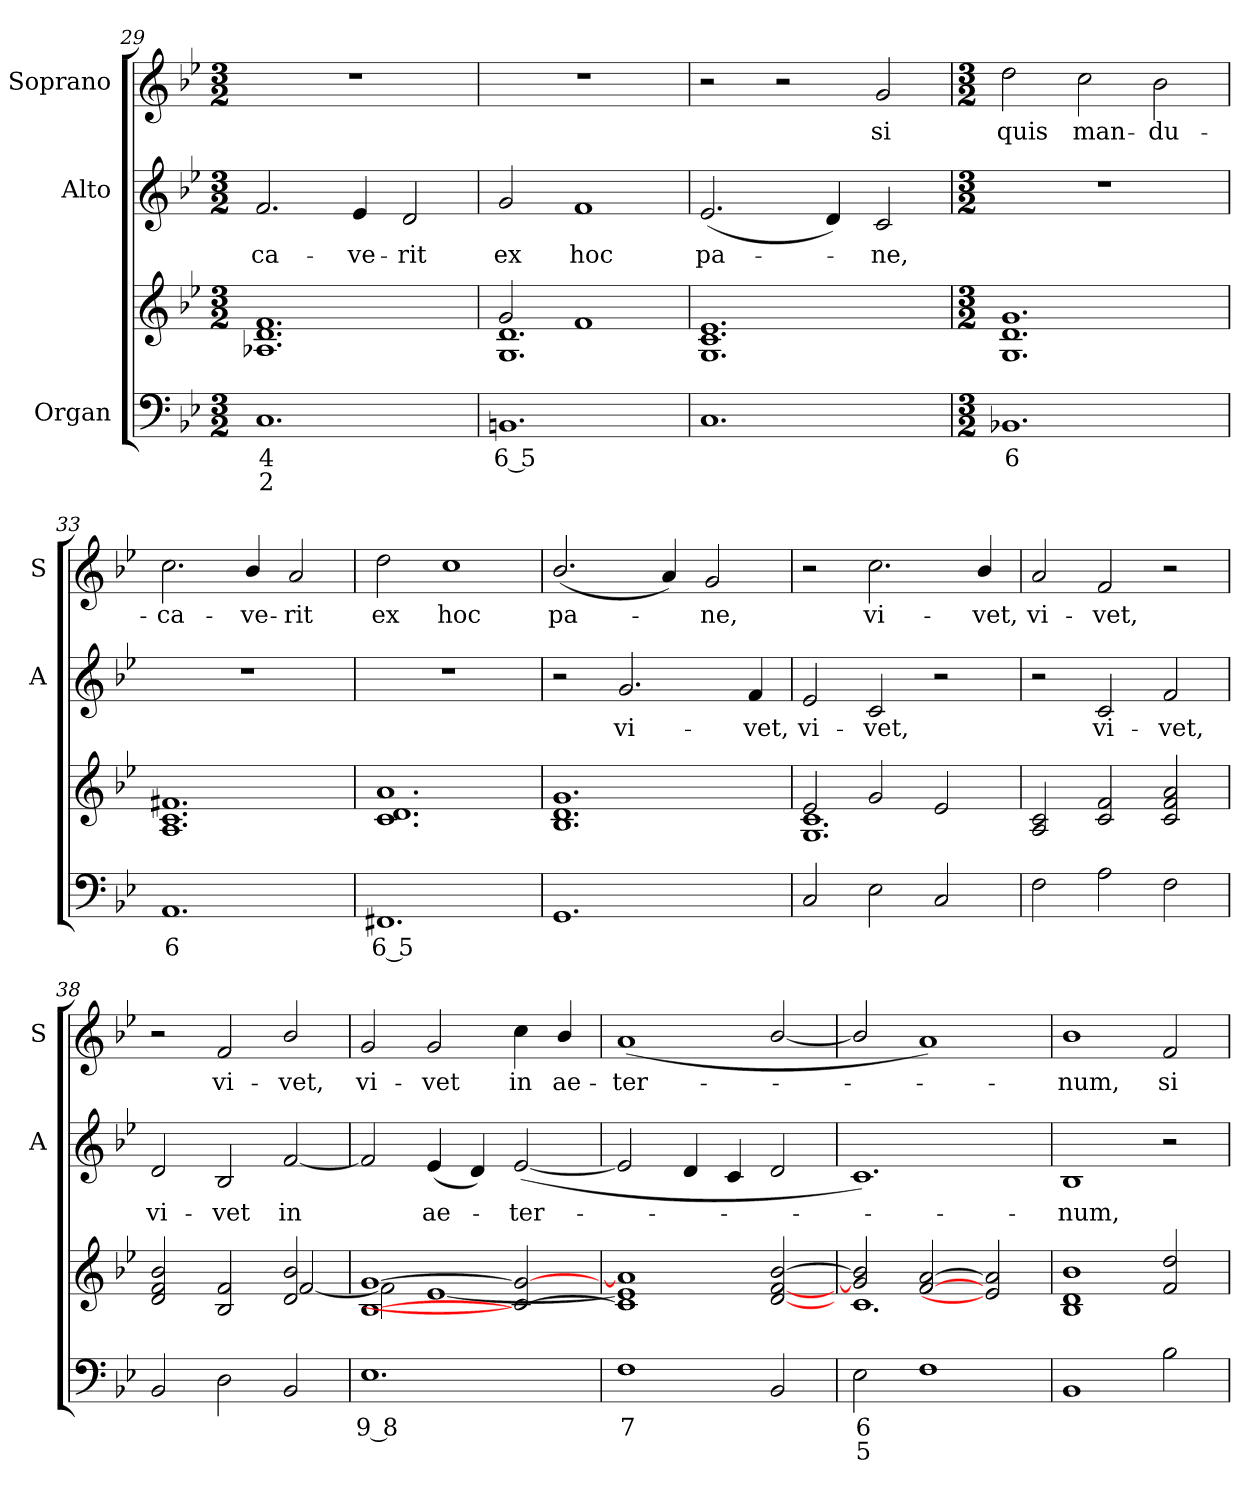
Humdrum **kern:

**kern	**text	**text	**kern	**kern	**text	**kern	**text
*part3	*part3	*part3	*part3	*part2	*part2	*part1	*part1
*staff4	*staff4	*staff4	*staff3	*staff2	*staff2	*staff1	*staff1
*I"Organ	*	*	*	*I"Alto	*	*I"Soprano	*
*	*	*	*	*I'A	*	*I'S	*
*clefF4	*	*	*clefG2	*clefG2	*	*clefG2	*
*k[b-e-]	*	*	*k[b-e-]	*k[b-e-]	*	*k[b-e-]	*
*B-:	*	*	*B-:	*B-:	*	*B-:	*
*M3/2	*	*	*M3/2	*M3/2	*	*M3/2	*
=29	=29	=29	=29	=29	=29	=29	=29
*	*	*	*^	*	*	*	*
!	!LO:LY:b	!LO:LY:b	!	!LO:N:vis=1	!	!LO:LY:b	!LO:N:vis=1	!
1.C	4	2	1.A-X/ 1.d/ 1.f/	1.ryy	2.f	-ca-	1.r	.
!	!	!	!	!	!	!LO:LY:b	!	!
.	.	.	.	.	4e-	-ve-	.	.
!	!	!	!	!	!	!LO:LY:b	!	!
.	.	.	.	.	2d	-rit	.	.
=30	=30	=30	=30	=30	=30	=30	=30	=30
!	!LO:LY:b	!	!	!	!	!LO:LY:b	!LO:N:vis=1	!
1.BBn	6 5	.	2g/	1.G\ 1.d\	2g	ex	1.r	.
!	!	!	!	!	!	!LO:LY:b	!	!
.	.	.	1f/	.	1f	hoc	.	.
=31	=31	=31	=31	=31	=31	=31	=31	=31
!	!	!	!	!LO:N:vis=1	!	!LO:LY:b	!	!
1.C	.	.	1.G/ 1.c/ 1.e-/	1.ryy	(<2.e-	pa-	2r	.
.	.	.	.	.	.	.	2r	.
.	.	.	.	.	4d)	.	.	.
!	!	!	!	!	!	!LO:LY:b	!	!LO:LY:b
.	.	.	.	.	2c	ne,	2g	si
!!LO:LB:g=z
=32	=32	=32	=32	=32	=32	=32	=32	=32
*M3/2	*	*	*M3/2	*	*M3/2	*	*M3/2	*
!	!LO:LY:b	!	!	!LO:N:vis=1	!LO:N:vis=1	!	!	!LO:LY:b
1.BB-X	6	.	1.G/ 1.d/ 1.g/	1.ryy	1.r	.	2dd	quis
!	!	!	!	!	!	!	!	!LO:LY:b
.	.	.	.	.	.	.	2cc	man-
!	!	!	!	!	!	!	!	!LO:LY:b
.	.	.	.	.	.	.	2b-	-du-
=33	=33	=33	=33	=33	=33	=33	=33	=33
!	!LO:LY:b	!	!	!LO:N:vis=1	!LO:N:vis=1	!	!	!LO:LY:b
1.AA	6	.	1.A/ 1.c/ 1.f#X/	1.ryy	1.r	.	2.cc	-ca-
!	!	!	!	!	!	!	!	!LO:LY:b
.	.	.	.	.	.	.	4b-/	-ve-
!	!	!	!	!	!	!	!	!LO:LY:b
.	.	.	.	.	.	.	2a	-rit
=34	=34	=34	=34	=34	=34	=34	=34	=34
!	!LO:LY:b	!	!	!LO:N:vis=1	!LO:N:vis=1	!	!	!LO:LY:b
1.FF#X	6 5	.	1.c/ 1.d/ 1.a/	1.ryy	1.r	.	2dd	ex
!	!	!	!	!	!	!	!	!LO:LY:b
.	.	.	.	.	.	.	1cc	hoc
=35	=35	=35	=35	=35	=35	=35	=35	=35
!	!	!	!	!LO:N:vis=1	!	!	!	!LO:LY:b
1.GG	.	.	1.B-/ 1.d/ 1.g/	1.ryy	2r	.	(<2.b-/	pa-
!	!	!	!	!	!	!LO:LY:b	!	!
.	.	.	.	.	2.g	vi-	.	.
.	.	.	.	.	.	.	4a)	.
!	!	!	!	!	!	!	!	!LO:LY:b
.	.	.	.	.	.	.	2g	ne,
!	!	!	!	!	!	!LO:LY:b	!	!
.	.	.	.	.	4f	-vet,	.	.
=36	=36	=36	=36	=36	=36	=36	=36	=36
!	!	!	!	!	!	!LO:LY:b	!	!
2C	.	.	2e-/	1.G\ 1.c\	2e-	vi-	2r	.
!	!	!	!	!	!	!LO:LY:b	!	!LO:LY:b
2E-	.	.	2g/	.	2c	-vet,	2.cc	vi-
2C	.	.	2e-/	.	2r	.	.	.
!	!	!	!	!	!	!	!	!LO:LY:b
.	.	.	.	.	.	.	4b-/	-vet,
=37	=37	=37	=37	=37	=37	=37	=37	=37
!	!	!	!	!LO:N:vis=1	!	!	!	!LO:LY:b
2F	.	.	2A/ 2c/	1.ryy	2r	.	2a	vi-
!	!	!	!	!	!	!LO:LY:b	!	!LO:LY:b
2A	.	.	2c/ 2f/	.	2c	vi-	2f	-vet,
!	!	!	!	!	!	!LO:LY:b	!	!
2F	.	.	2c/ 2f/ 2a/	.	2f	-vet,	2r	.
!!LO:LB:g=z
=38	=38	=38	=38	=38	=38	=38	=38	=38
!	!	!	!	!	!	!LO:LY:b	!	!
2BB-	.	.	2d/ 2f/ 2b-/	2ryy	2d	vi-	2r	.
!	!	!	!	!	!	!LO:LY:b	!	!LO:LY:b
2D	.	.	2B-/ 2f/	2ryy	2B-	-vet	2f	vi-
!	!	!	!	!	!	!LO:LY:b	!	!LO:LY:b
2BB-	.	.	2d/ 2b-/	[2f/	[2f	in	2b-/	-vet,
=39	=39	=39	=39	=39	=39	=39	=39	=39
!	!LO:LY:b	!	!	!	!	!	!	!LO:LY:b
1.E-	9 8	.	[1B-/ [1g/	2f\]	2f]	.	2g	vi-
!	!	!	!	!	!	!LO:LY:b	!	!LO:LY:b
.	.	.	.	[1e-\	(<4e-	ae-	2g	-vet
.	.	.	.	.	4d)	.	.	.
!	!	!	!	!	!	!LO:LY:b	!	!LO:LY:b
.	.	.	2c/_ 2g/_	.	(<[2e-	ter-	4cc	in
!	!	!	!	!	!	!	!	!LO:LY:b
.	.	.	.	.	.	.	4b-/	ae-
=40	=40	=40	=40	=40	=40	=40	=40	=40
!	!LO:LY:b	!	!	!	!	!	!	!LO:LY:b
1F	7	.	1c/] 1a/]	1e-\]	2e-]	.	(<1a	-ter-
.	.	.	.	.	4d	.	.	.
.	.	.	.	.	4c	.	.	.
2BB-	.	.	[2d/ [2f/ [2b-/	2ryy	2d	.	[2b-/	.
=41	=41	=41	=41	=41	=41	=41	=41	=41
!	!LO:LY:b	!LO:LY:b	!	!	!	!	!	!
2E-	6	5	2g/] 2b-/]	1.c\	1.c)	.	2b-/]	.
1F	.	.	[2f/ [2a/	.	.	.	1a)	.
.	.	.	2e-/] 2a/]	.	.	.	.	.
=42	=42	=42	=42	=42	=42	=42	=42	=42
!	!	!	!	!LO:N:vis=1	!	!LO:LY:b	!	!LO:LY:b
1BB-	.	.	1B-/ 1d/ 1b-/	1.ryy	1B-	num,	1b-	num,
!	!	!	!	!	!	!	!	!LO:LY:b
2B-	.	.	2f/ 2dd/	.	2r	.	2f	si
*	*	*	*v	*v	*	*	*	*
=	=	=	=	=	=	=	=
*-	*-	*-	*-	*-	*-	*-	*-
